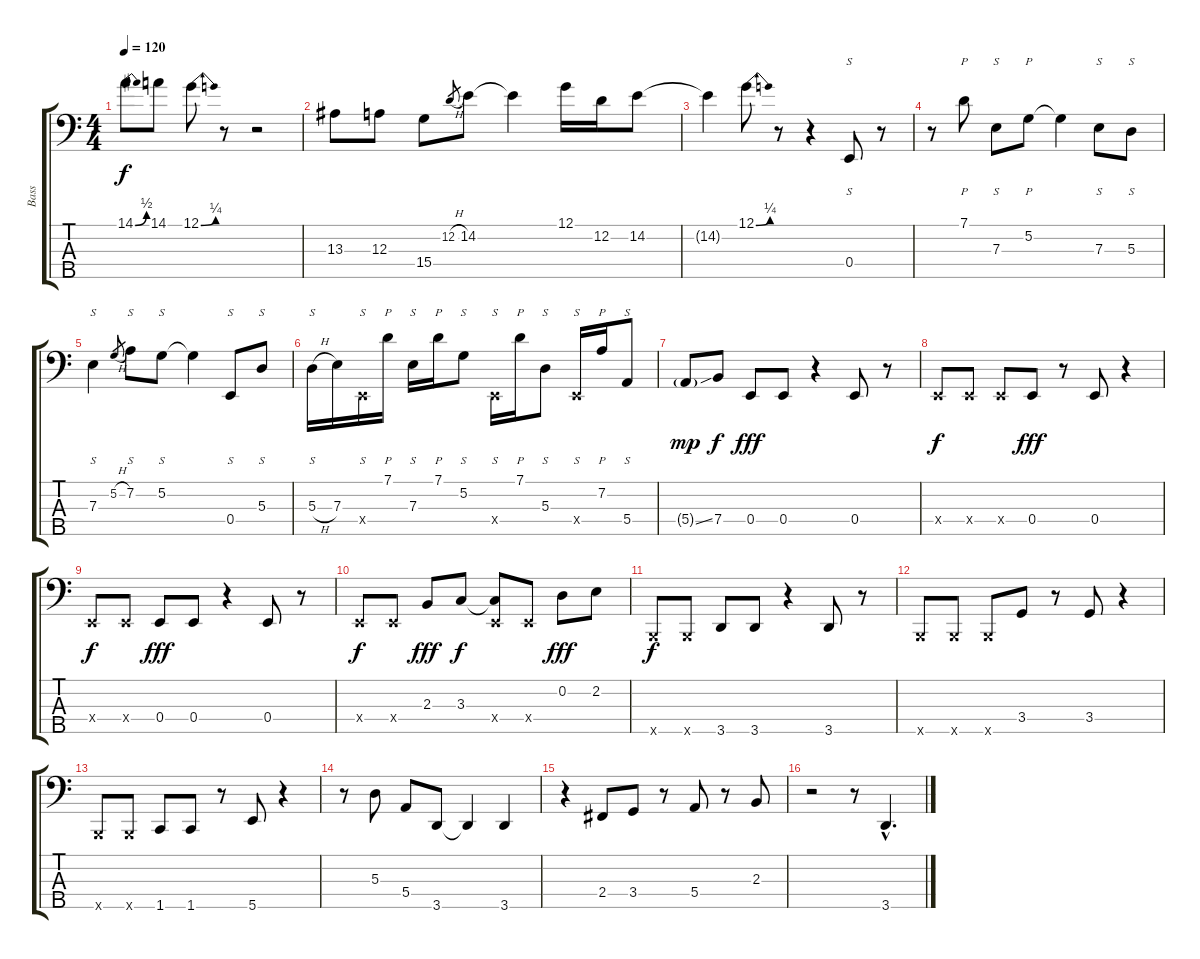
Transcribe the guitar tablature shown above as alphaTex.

\track ("Bass" "Bass") {instrument slapbass1}
\staff {score tabs}
\tuning (G2 D2 A1 E1 B0) {hide}
\ts (4 4)
\tempo 120
\clef f4
\ks c
14.1{be (bend 0 0 60 2)}.8{dy f} 14.1.8 12.1{be (bend 0 0 60 1)}.8 r.8 r.2 |
13.3.8 12.3.8 15.4.8 12.2{h}.8{gr} 14.2.8 14.2{t}.4 12.1.16 12.2.16 14.2.8 |
14.2{t}.4 12.1{be (bend 0 0 60 1)}.8 r.8 r.4 0.4.8{s} r.8 |
r.8 7.1.8{p} 7.3.8{s} 5.2.8{p} 5.2{t}.4 7.3.8{s} 5.3.8{s} |
7.3.4{s} 5.2{h}.8{gr} 7.2.8{s} 5.2.8{s} 5.2{t}.4 0.4.8{s} 5.3.8{s} |
5.3{h}.16{s} 7.3.16 0.4{x}.16{s} 7.1.16{p} 7.3.16{s} 7.1.16{p} 5.2.8{s} 0.4{x}.16{s} 7.1.16{p} 5.3.8{s} 0.4{x}.16{s} 7.2.16{p} 5.4.8{s} |
5.4{ss g}.8{dy mp} 7.4.8{dy f} 0.4.8{dy fff} 0.4.8 r.4 0.4.8 r.8 |
0.4{x}.8{dy f} 0.4{x}.8 0.4{x}.8 0.4.8{dy fff} r.8 0.4.8 r.4 |
0.4{x}.8{dy f} 0.4{x}.8 0.4.8{dy fff} 0.4.8 r.4 0.4.8 r.8 |
0.4{x}.8{dy f} 0.4{x}.8 2.3.8{dy fff} 3.3.8{dy f} (3.3{t} 0.4{x}).8 0.4{x}.8 0.2.8{dy fff} 2.2.8 |
0.5{x}.8{dy f} 0.5{x}.8 3.5.8 3.5.8 r.4 3.5.8 r.8 |
0.5{x}.8 0.5{x}.8 0.5{x}.8 3.4.8 r.8 3.4.8 r.4 |
0.5{x}.8 0.5{x}.8 1.5.8 1.5.8 r.8 5.5.8 r.4 |
r.8 5.3.8 5.4.8 3.5.8 3.5{t}.4 3.5.4 |
r.4 2.4.8 3.4.8 r.8 5.4.8 r.8 2.3.8 |
r.2 r.8 3.5{hac}.4{d}
